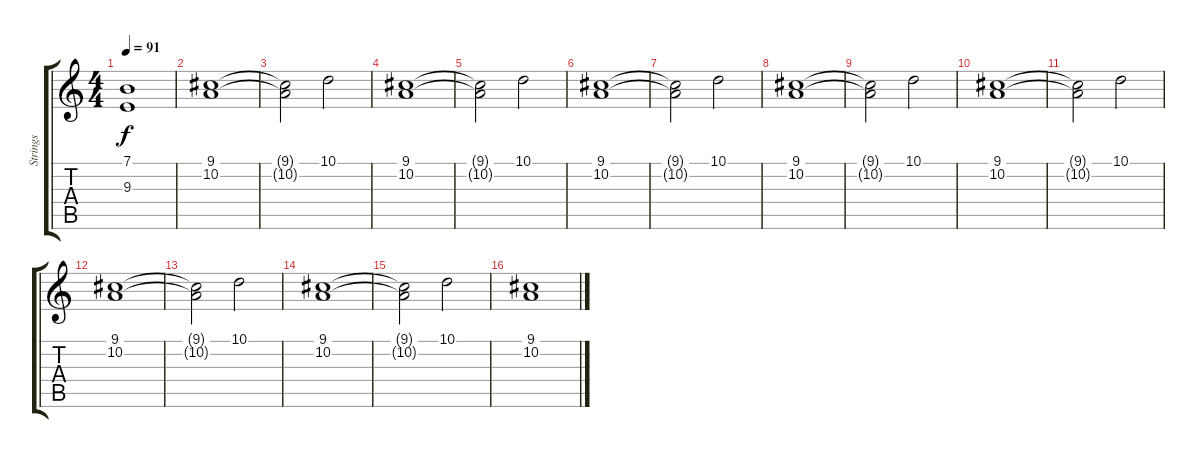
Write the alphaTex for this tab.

\track ("Strings" "Strings") {instrument synthstrings1}
\staff {score tabs}
\tuning (E4 B3 G3 D3 A2 E2) {hide}
\ts (4 4)
\tempo 91
\clef g2
\ks c
(7.1{t} 9.3{t}).1{dy f} |
(9.1 10.2).1 |
(9.1{t} 10.2{t}).2 10.1.2 |
(9.1 10.2).1 |
(9.1{t} 10.2{t}).2 10.1.2 |
(9.1 10.2).1 |
(9.1{t} 10.2{t}).2 10.1.2 |
(9.1 10.2).1 |
(9.1{t} 10.2{t}).2 10.1.2 |
(9.1 10.2).1 |
(9.1{t} 10.2{t}).2 10.1.2 |
(9.1 10.2).1 |
(9.1{t} 10.2{t}).2 10.1.2 |
(9.1 10.2).1 |
(9.1{t} 10.2{t}).2 10.1.2 |
(9.1 10.2).1
